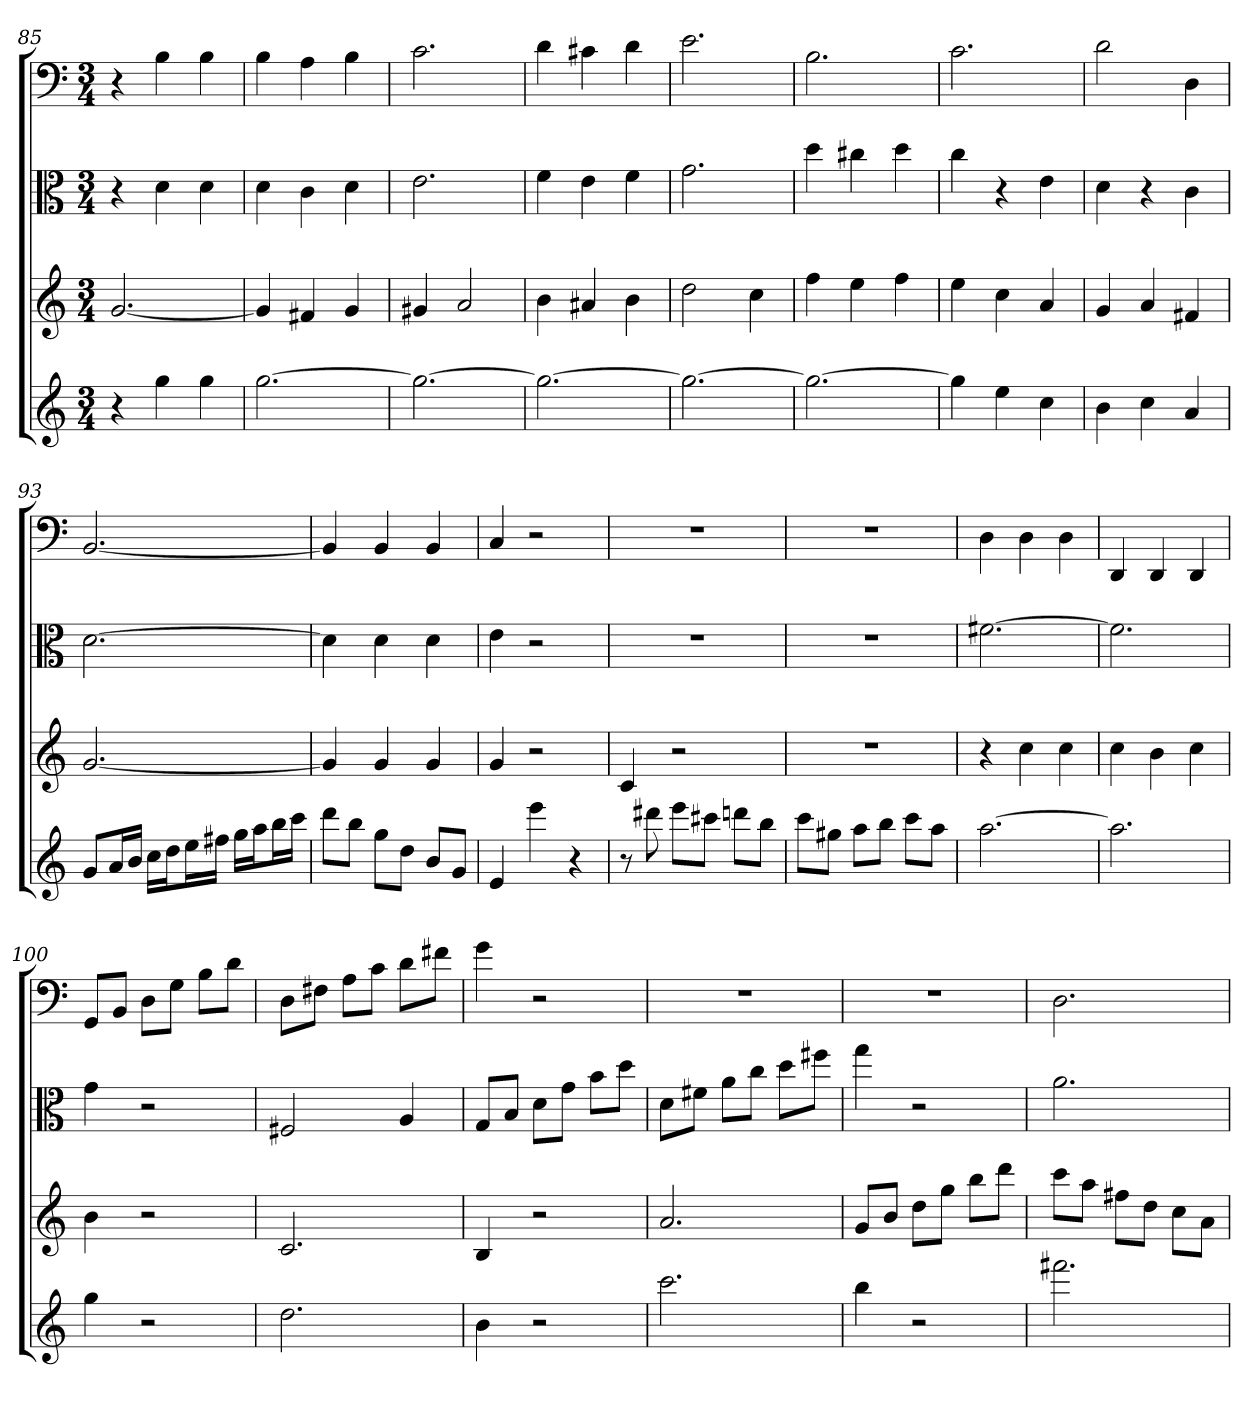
**kern	**kern	**kern	**kern
*part4	*part3	*part2	*part1
*staff4	*staff3	*staff2	*staff1
*	*	*clefC3	*clefF4
*k[]	*k[]	*k[]	*k[]
*C:	*C:	*C:	*C:
*M3/4	*M3/4	*M3/4	*M3/4
=85	=85	=85	=85
4r	[2.g	4r	4r
4gg	.	4d	4B
4gg	.	4d	4B
=86	=86	=86	=86
[2.gg	4g]	4d	4B
.	4f#X	4c	4A
.	4g	4d	4B
=87	=87	=87	=87
2.gg_	4g#X	2.e	2.c
.	2a	.	.
=88	=88	=88	=88
2.gg_	4b	4f	4d
.	4a#X	4e	4c#X
.	4b	4f	4d
=89	=89	=89	=89
2.gg_	2dd	2.g	2.e
.	4cc	.	.
=90	=90	=90	=90
2.gg_	4ff	4dd	2.B
.	4ee	4cc#X	.
.	4ff	4dd	.
=91	=91	=91	=91
4gg]	4ee	4cc	2.c
4ee	4cc	4r	.
4cc	4a	4e	.
=92	=92	=92	=92
4b	4g	4d	2d
4cc	4a	4r	.
4a	4f#X	4c	4D
=93	=93	=93	=93
8gL	[2.g	[2.d	[2.BB
16aL	.	.	.
16bJJ	.	.	.
16ccLL	.	.	.
16ddJ	.	.	.
16eeL	.	.	.
16ff#XJJ	.	.	.
16ggLL	.	.	.
16aaJ	.	.	.
16bbL	.	.	.
16cccJJ	.	.	.
=94	=94	=94	=94
8dddL	4g]	4d]	4BB]
8bbJ	.	.	.
8ggL	4g	4d	4BB
8ddJ	.	.	.
8bL	4g	4d	4BB
8gJ	.	.	.
=95	=95	=95	=95
4e	4g	4e	4C
4eee	2r	2r	2r
4r	.	.	.
=96	=96	=96	=96
8r	4c	2.r	2.r
8ddd#X	.	.	.
8eeeL	2r	.	.
8ccc#XJ	.	.	.
8dddnL	.	.	.
8bbJ	.	.	.
=97	=97	=97	=97
8cccL	2.r	2.r	2.r
8gg#XJ	.	.	.
8aaL	.	.	.
8bbJ	.	.	.
8cccL	.	.	.
8aaJ	.	.	.
=98	=98	=98	=98
[2.aa	4r	[2.f#X	4D
.	4cc	.	4D
.	4cc	.	4D
=99	=99	=99	=99
2.aa]	4cc	2.f#]	4DD
.	4b	.	4DD
.	4cc	.	4DD
=100	=100	=100	=100
4gg	4b	4g	8GG/L
.	.	.	8BB/J
2r	2r	2r	8D\L
.	.	.	8G\J
.	.	.	8B\L
.	.	.	8d\J
=101	=101	=101	=101
2.dd	2.c	2F#X	8D\L
.	.	.	8F#X\J
.	.	.	8A\L
.	.	.	8c\J
.	.	4A	8d\L
.	.	.	8f#X\J
=102	=102	=102	=102
4b	4B	8G/L	4g
.	.	8B/J	.
2r	2r	8d\L	2r
.	.	8g\J	.
.	.	8b\L	.
.	.	8dd\J	.
=103	=103	=103	=103
2.ccc	2.a	8d\L	2.r
.	.	8f#X\J	.
.	.	8a\L	.
.	.	8cc\J	.
.	.	8dd\L	.
.	.	8ff#X\J	.
=104	=104	=104	=104
4bb	8gL	4gg	2.r
.	8bJ	.	.
2r	8ddL	2r	.
.	8ggJ	.	.
.	8bbL	.	.
.	8dddJ	.	.
=105	=105	=105	=105
2.fff#X	8cccL	2.a	2.D
.	8aaJ	.	.
.	8ff#XL	.	.
.	8ddJ	.	.
.	8ccL	.	.
.	8aJ	.	.
=	=	=	=
*-	*-	*-	*-
